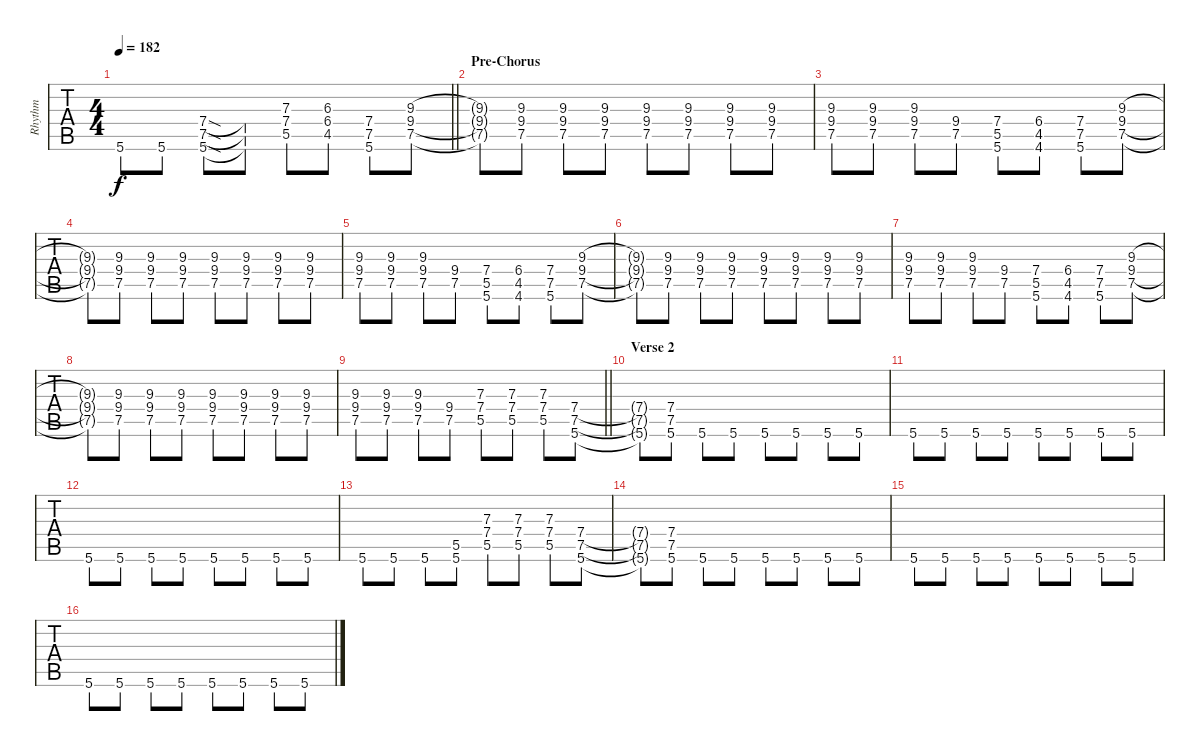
\track ("Rhythm" "Rhythm") {instrument distortionguitar}
\staff {tabs}
\tuning (E4 B3 G3 D3 A2 E2) {hide}
\ts (4 4)
\tempo 182
\clef g2
\barLineRight lightlight
\ks c
5.6.8{dy f} 5.6.8 (7.4{sod} 7.5{sod} 5.6{sod}).8 (7.4{t} 7.5{t} 5.6{t}).8 (7.3 7.4 5.5).8 (6.3 6.4 4.5).8 (7.4 7.5 5.6).8 (9.3 9.4 7.5).8 |
\section ("" "Pre-Chorus")
(9.3{t} 9.4{t} 7.5{t}).8 (9.3 9.4 7.5).8 (9.3 9.4 7.5).8 (9.3 9.4 7.5).8 (9.3 9.4 7.5).8 (9.3 9.4 7.5).8 (9.3 9.4 7.5).8 (9.3 9.4 7.5).8 |
(9.3 9.4 7.5).8 (9.3 9.4 7.5).8 (9.3 9.4 7.5).8 (9.4 7.5).8 (7.4 5.5 5.6).8 (6.4 4.5 4.6).8 (7.4 7.5 5.6).8 (9.3 9.4 7.5).8 |
(9.3{t} 9.4{t} 7.5{t}).8 (9.3 9.4 7.5).8 (9.3 9.4 7.5).8 (9.3 9.4 7.5).8 (9.3 9.4 7.5).8 (9.3 9.4 7.5).8 (9.3 9.4 7.5).8 (9.3 9.4 7.5).8 |
(9.3 9.4 7.5).8 (9.3 9.4 7.5).8 (9.3 9.4 7.5).8 (9.4 7.5).8 (7.4 5.5 5.6).8 (6.4 4.5 4.6).8 (7.4 7.5 5.6).8 (9.3 9.4 7.5).8 |
(9.3{t} 9.4{t} 7.5{t}).8 (9.3 9.4 7.5).8 (9.3 9.4 7.5).8 (9.3 9.4 7.5).8 (9.3 9.4 7.5).8 (9.3 9.4 7.5).8 (9.3 9.4 7.5).8 (9.3 9.4 7.5).8 |
(9.3 9.4 7.5).8 (9.3 9.4 7.5).8 (9.3 9.4 7.5).8 (9.4 7.5).8 (7.4 5.5 5.6).8 (6.4 4.5 4.6).8 (7.4 7.5 5.6).8 (9.3 9.4 7.5).8 |
(9.3{t} 9.4{t} 7.5{t}).8 (9.3 9.4 7.5).8 (9.3 9.4 7.5).8 (9.3 9.4 7.5).8 (9.3 9.4 7.5).8 (9.3 9.4 7.5).8 (9.3 9.4 7.5).8 (9.3 9.4 7.5).8 |
\barLineRight lightlight
(9.3 9.4 7.5).8 (9.3 9.4 7.5).8 (9.3 9.4 7.5).8 (9.4 7.5).8 (7.3 7.4 5.5).8 (7.3 7.4 5.5).8 (7.3 7.4 5.5).8 (7.4 7.5 5.6).8 |
\section ("" "Verse 2")
(7.4{t} 7.5{t} 5.6{t}).8 (7.4 7.5 5.6).8 5.6.8 5.6.8 5.6.8 5.6.8 5.6.8 5.6.8 |
5.6.8 5.6.8 5.6.8 5.6.8 5.6.8 5.6.8 5.6.8 5.6.8 |
5.6.8 5.6.8 5.6.8 5.6.8 5.6.8 5.6.8 5.6.8 5.6.8 |
5.6.8 5.6.8 5.6.8 (5.5 5.6).8 (7.3 7.4 5.5).8 (7.3 7.4 5.5).8 (7.3 7.4 5.5).8 (7.4 7.5 5.6).8 |
(7.4{t} 7.5{t} 5.6{t}).8 (7.4 7.5 5.6).8 5.6.8 5.6.8 5.6.8 5.6.8 5.6.8 5.6.8 |
5.6.8 5.6.8 5.6.8 5.6.8 5.6.8 5.6.8 5.6.8 5.6.8 |
5.6.8 5.6.8 5.6.8 5.6.8 5.6.8 5.6.8 5.6.8 5.6.8
